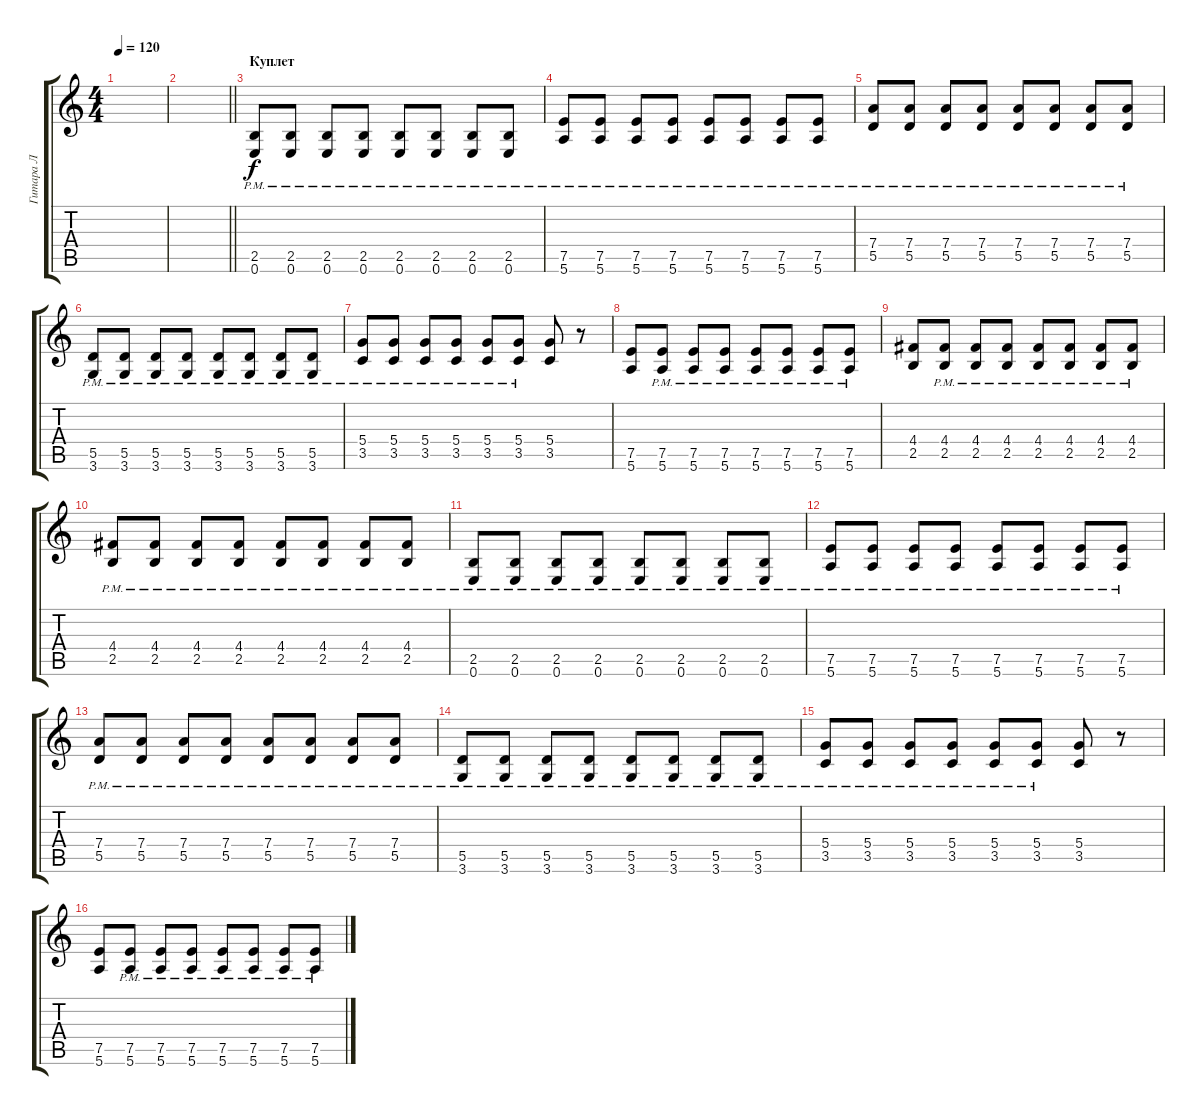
\track ("Гитара Л" "Гитара Л") {instrument distortionguitar}
\staff {score tabs}
\tuning (E4 B3 G3 D3 A2 E2) {hide}
\ts (4 4)
\tempo 120
\clef g2
\ks c
|
\barLineRight lightlight
|
\section ("" "Куплет")
(2.5{pm} 0.6{pm}).8 (2.5{pm} 0.6{pm}).8 (2.5{pm} 0.6{pm}).8 (2.5{pm} 0.6{pm}).8 (2.5{pm} 0.6{pm}).8 (2.5{pm} 0.6{pm}).8 (2.5{pm} 0.6{pm}).8 (2.5{pm} 0.6{pm}).8 |
(7.5{pm} 5.6{pm}).8 (7.5{pm} 5.6{pm}).8 (7.5{pm} 5.6{pm}).8 (7.5{pm} 5.6{pm}).8 (7.5{pm} 5.6{pm}).8 (7.5{pm} 5.6{pm}).8 (7.5{pm} 5.6{pm}).8 (7.5{pm} 5.6{pm}).8 |
(7.4{pm} 5.5{pm}).8 (7.4{pm} 5.5{pm}).8 (7.4{pm} 5.5{pm}).8 (7.4{pm} 5.5{pm}).8 (7.4{pm} 5.5{pm}).8 (7.4{pm} 5.5{pm}).8 (7.4{pm} 5.5{pm}).8 (7.4{pm} 5.5{pm}).8 |
(5.5{pm} 3.6{pm}).8 (5.5{pm} 3.6{pm}).8 (5.5{pm} 3.6{pm}).8 (5.5{pm} 3.6{pm}).8 (5.5{pm} 3.6{pm}).8 (5.5{pm} 3.6{pm}).8 (5.5{pm} 3.6{pm}).8 (5.5{pm} 3.6{pm}).8 |
(5.4{pm} 3.5{pm}).8 (5.4{pm} 3.5{pm}).8 (5.4{pm} 3.5{pm}).8 (5.4{pm} 3.5{pm}).8 (5.4{pm} 3.5{pm}).8 (5.4{pm} 3.5{pm}).8 (5.4 3.5).8 r.8 |
(7.5 5.6).8 (7.5{pm} 5.6{pm}).8 (7.5{pm} 5.6{pm}).8 (7.5{pm} 5.6{pm}).8 (7.5{pm} 5.6{pm}).8 (7.5{pm} 5.6{pm}).8 (7.5{pm} 5.6{pm}).8 (7.5{pm} 5.6{pm}).8 |
(4.4 2.5).8 (4.4{pm} 2.5{pm}).8 (4.4{pm} 2.5{pm}).8 (4.4{pm} 2.5{pm}).8 (4.4{pm} 2.5{pm}).8 (4.4{pm} 2.5{pm}).8 (4.4{pm} 2.5{pm}).8 (4.4{pm} 2.5{pm}).8 |
(4.4{pm} 2.5{pm}).8 (4.4{pm} 2.5{pm}).8 (4.4{pm} 2.5{pm}).8 (4.4{pm} 2.5{pm}).8 (4.4{pm} 2.5{pm}).8 (4.4{pm} 2.5{pm}).8 (4.4{pm} 2.5{pm}).8 (4.4{pm} 2.5{pm}).8 |
(2.5{pm} 0.6{pm}).8 (2.5{pm} 0.6{pm}).8 (2.5{pm} 0.6{pm}).8 (2.5{pm} 0.6{pm}).8 (2.5{pm} 0.6{pm}).8 (2.5{pm} 0.6{pm}).8 (2.5{pm} 0.6{pm}).8 (2.5{pm} 0.6{pm}).8 |
(7.5{pm} 5.6{pm}).8 (7.5{pm} 5.6{pm}).8 (7.5{pm} 5.6{pm}).8 (7.5{pm} 5.6{pm}).8 (7.5{pm} 5.6{pm}).8 (7.5{pm} 5.6{pm}).8 (7.5{pm} 5.6{pm}).8 (7.5{pm} 5.6{pm}).8 |
(7.4{pm} 5.5{pm}).8 (7.4{pm} 5.5{pm}).8 (7.4{pm} 5.5{pm}).8 (7.4{pm} 5.5{pm}).8 (7.4{pm} 5.5{pm}).8 (7.4{pm} 5.5{pm}).8 (7.4{pm} 5.5{pm}).8 (7.4{pm} 5.5{pm}).8 |
(5.5{pm} 3.6{pm}).8 (5.5{pm} 3.6{pm}).8 (5.5{pm} 3.6{pm}).8 (5.5{pm} 3.6{pm}).8 (5.5{pm} 3.6{pm}).8 (5.5{pm} 3.6{pm}).8 (5.5{pm} 3.6{pm}).8 (5.5{pm} 3.6{pm}).8 |
(5.4{pm} 3.5{pm}).8 (5.4{pm} 3.5{pm}).8 (5.4{pm} 3.5{pm}).8 (5.4{pm} 3.5{pm}).8 (5.4{pm} 3.5{pm}).8 (5.4{pm} 3.5{pm}).8 (5.4 3.5).8 r.8 |
(7.5 5.6).8 (7.5{pm} 5.6{pm}).8 (7.5{pm} 5.6{pm}).8 (7.5{pm} 5.6{pm}).8 (7.5{pm} 5.6{pm}).8 (7.5{pm} 5.6{pm}).8 (7.5{pm} 5.6{pm}).8 (7.5{pm} 5.6{pm}).8
